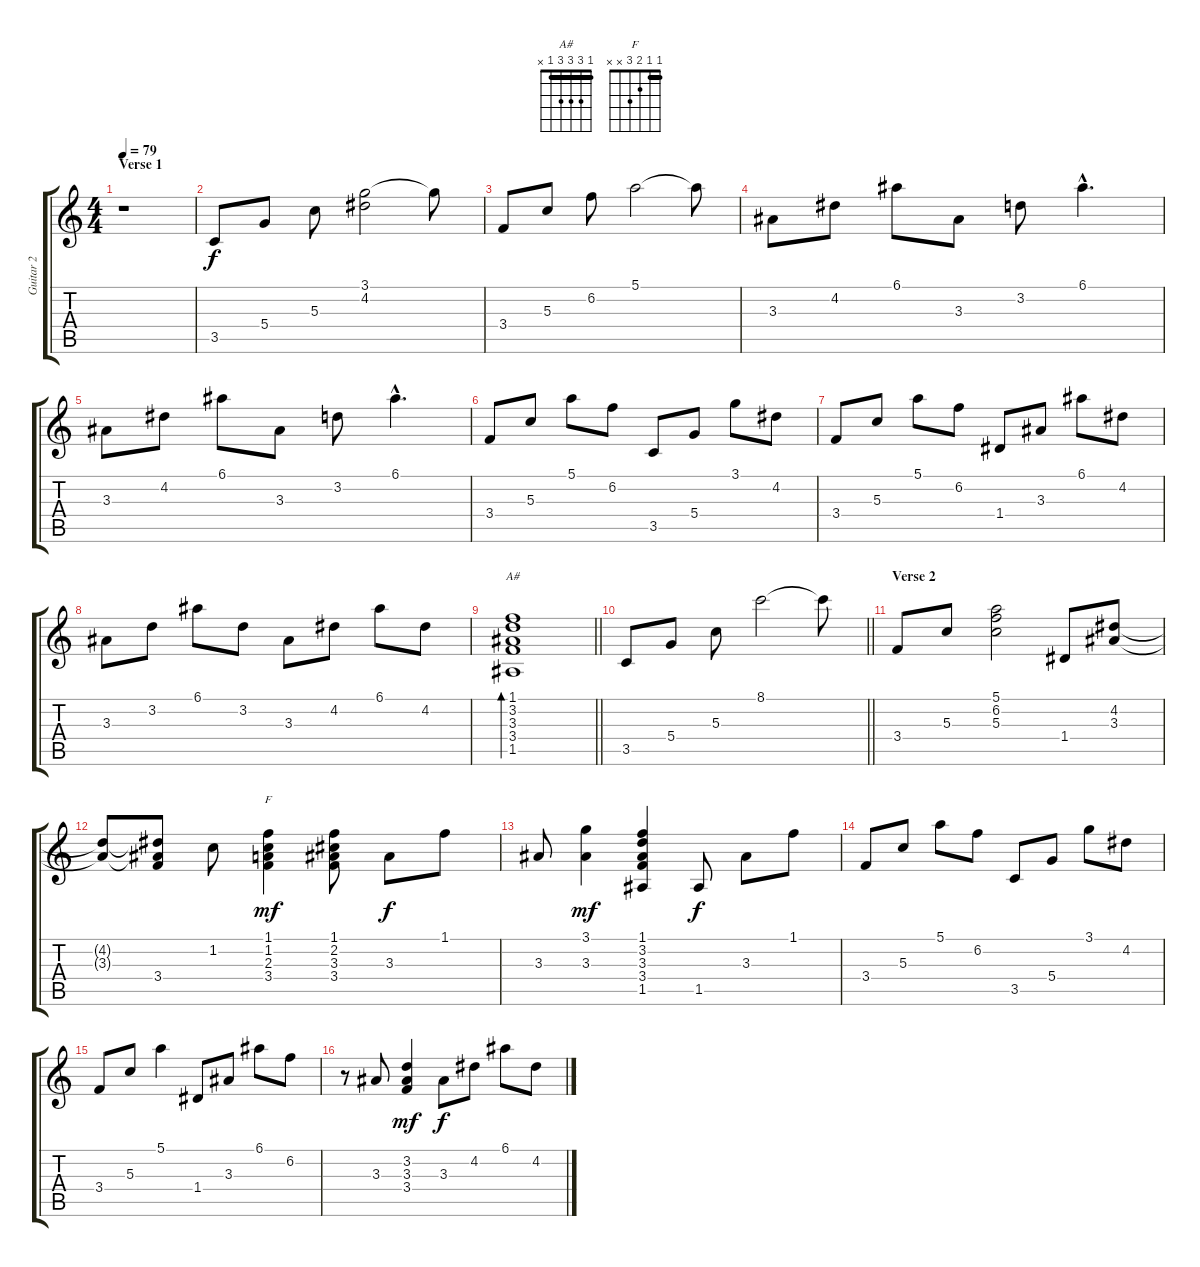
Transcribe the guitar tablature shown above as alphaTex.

\track ("Guitar 2" "Guitar 2") {instrument acousticguitarsteel}
\staff {score tabs}
\tuning (E4 B3 G3 D3 A2 E2) {hide}
\chord ("A#" 1 3 3 3 1 x) {barre 1}
\chord ("F" 1 1 2 3 x x) {barre 1}
\ts (4 4)
\section ("" "Verse 1")
\tempo 79
\clef g2
\ks c
r.1{dy f instrument acousticguitarsteel} |
3.5.8 5.4.8 5.3.8 (3.1 4.2).2 3.1{t}.8 |
3.4.8 5.3.8 6.2.8 5.1.2 5.1{t}.8 |
3.3.8 4.2.8 6.1.8 3.3.8 3.2.8 6.1{hac}.4{d} |
3.3.8 4.2.8 6.1.8 3.3.8 3.2.8 6.1{hac}.4{d} |
3.4.8 5.3.8 5.1.8 6.2.8 3.5.8 5.4.8 3.1.8 4.2.8 |
3.4.8 5.3.8 5.1.8 6.2.8 1.4.8 3.3.8 6.1.8 4.2.8 |
3.3.8 3.2.8 6.1.8 3.2.8 3.3.8 4.2.8 6.1.8 4.2.8 |
\barLineRight lightlight
(1.1 3.2 3.3 3.4 1.5).1{bd 120 ch "A#"} |
\barLineRight lightlight
3.5.8 5.4.8 5.3.8 8.1.2 8.1{t}.8 |
\section ("" "Verse 2")
3.4.8 5.3.8 (5.1 6.2 5.3).2 1.4.8 (4.2 3.3).8 |
(4.2{t} 3.3{t}).8 (4.2{t} 3.3{t} 3.4).8 1.2.8 (1.1 1.2 2.3 3.4).4{ch "F" dy mf} (1.1 2.2 3.3 3.4).8 3.3.8{dy f} 1.1.8 |
3.3.8 (3.1 3.3).4{dy mf} (1.1 3.2 3.3 3.4 1.5).4 1.5.8{dy f} 3.3.8 1.1.8 |
3.4.8 5.3.8 5.1.8 6.2.8 3.5.8 5.4.8 3.1.8 4.2.8 |
3.4.8 5.3.8 5.1.4 1.4.8 3.3.8 6.1.8 6.2.8 |
r.8 3.3.8 (3.2 3.3 3.4).4{dy mf} 3.3.8{dy f} 4.2.8 6.1.8 4.2.8
